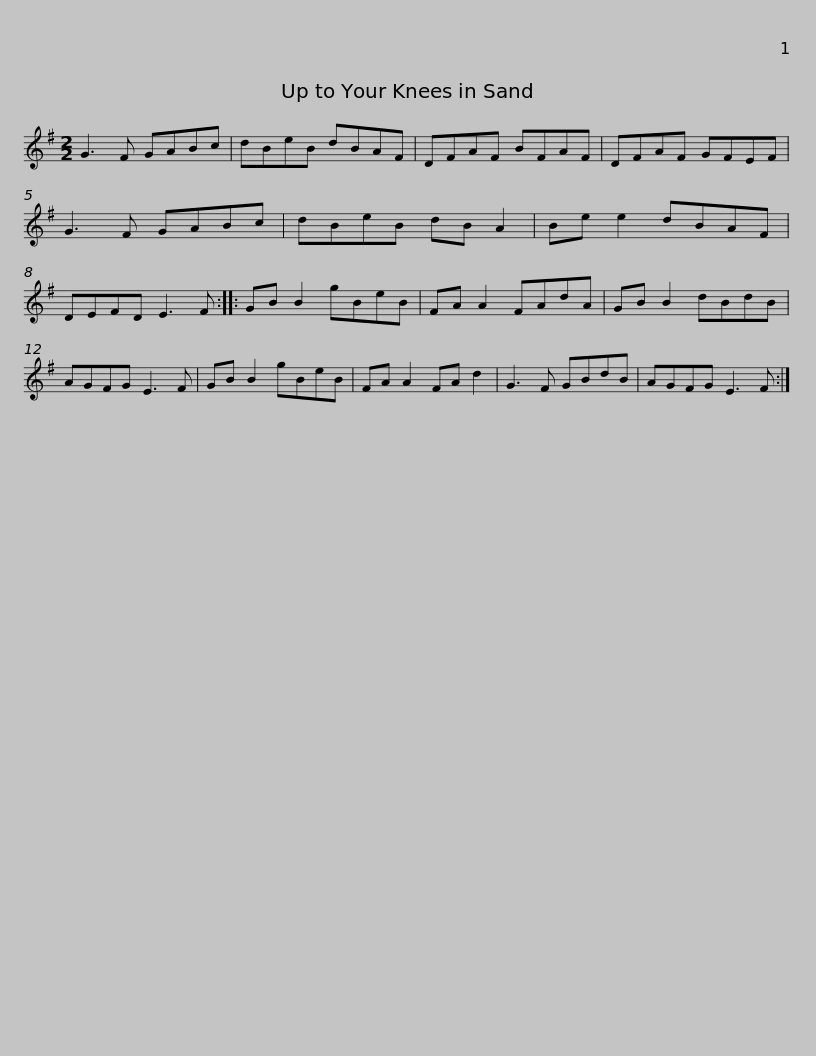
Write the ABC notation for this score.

X:1
L:1/8
M:2/2
I:linebreak $
K:G
V:1 treble
V:1
 G3 F GABc | dBeB dBAF | DFAF BFAF | DFAF GFEF | G3 F GABc | %5
 dBeB dB A2 |$ Be e2 dBAF | DEFD E3 F :: GB B2 gBeB | FA A2 FAdA | %10
 GB B2 dBdB | AGFG E3 F |$ GB B2 gBeB | FA A2 FA d2 | G3 F GBdB | %15
 AGFG E3 F :| %16
